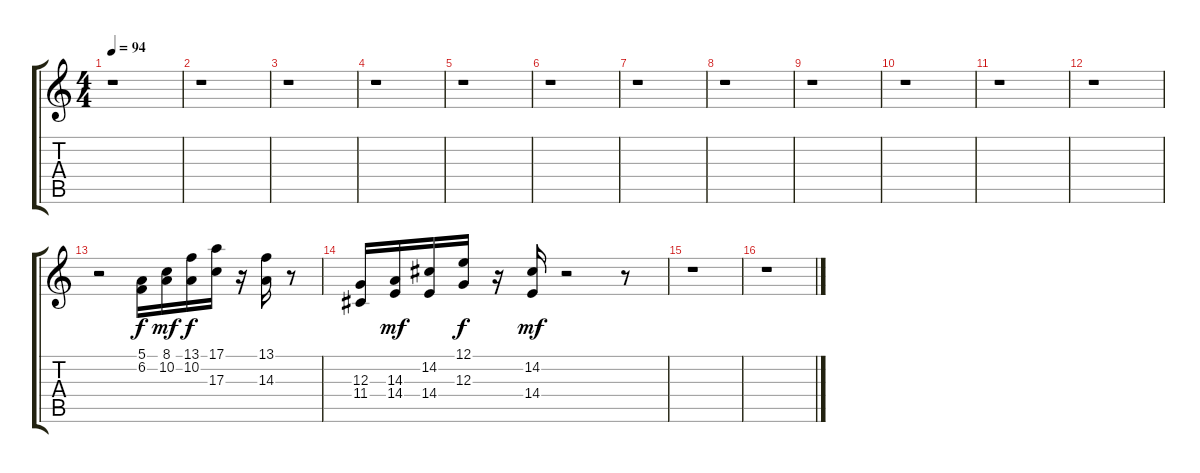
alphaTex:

\track "" {instrument marimba}
\staff {score tabs}
\tuning (E4 B3 G3 D3 A2 E2) {hide}
\ts (4 4)
\tempo 94
\clef g2
\ks c
r.1{dy f} |
r.1 |
r.1 |
r.1 |
r.1 |
r.1 |
r.1 |
r.1 |
r.1 |
r.1 |
r.1 |
r.1 |
r.2 (5.1 6.2).16 (8.1 10.2).16{dy mf} (13.1 10.2).16{dy f} (17.1 17.3).16 r.16 (13.1 14.3).16 r.8 |
(12.3 11.4).16 (14.3 14.4).16{dy mf} (14.2 14.4).16 (12.1 12.3).16{dy f} r.16 (14.2 14.4).16{dy mf} r.2 r.8 |
r.1 |
r.1
